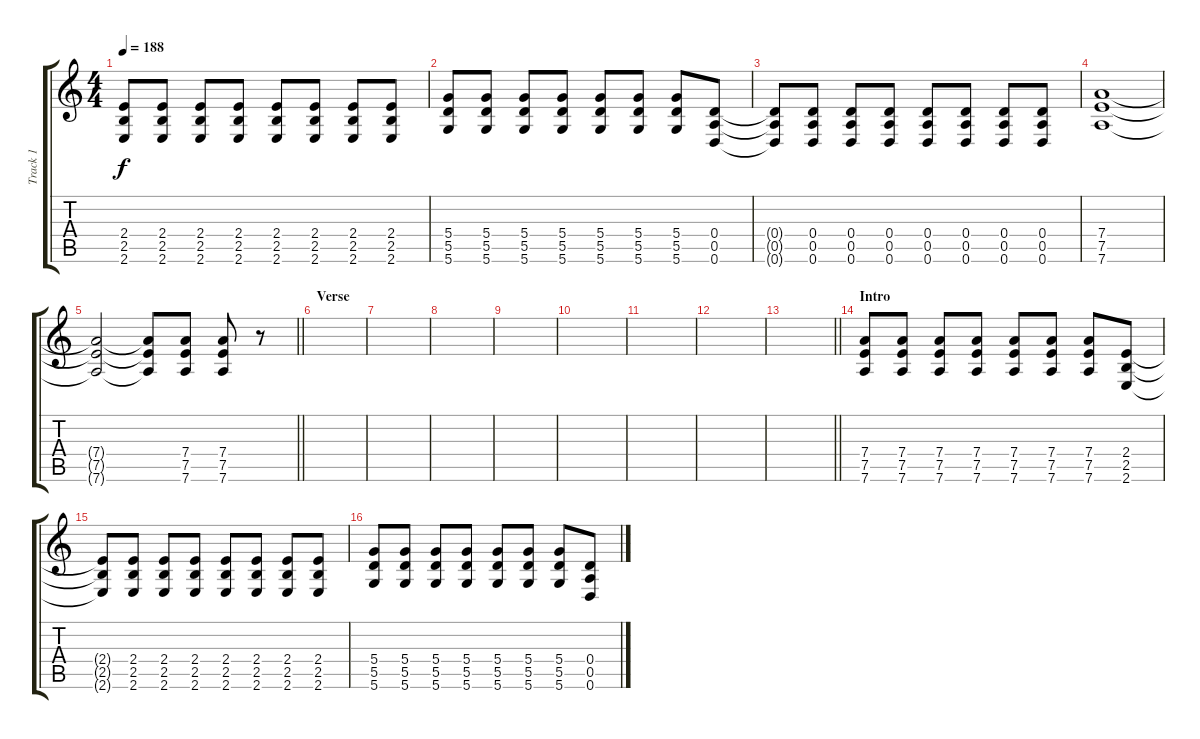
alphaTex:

\track ("Track 1" "Track 1") {instrument overdrivenguitar}
\staff {score tabs}
\tuning (E4 B3 G3 D3 A2 D2) {hide}
\ts (4 4)
\tempo 188
\clef g2
\ks c
(2.4{t} 2.5{t} 2.6{t}).8{dy f} (2.4 2.5 2.6).8 (2.4 2.5 2.6).8 (2.4 2.5 2.6).8 (2.4 2.5 2.6).8 (2.4 2.5 2.6).8 (2.4 2.5 2.6).8 (2.4 2.5 2.6).8 |
(5.4 5.5 5.6).8 (5.4 5.5 5.6).8 (5.4 5.5 5.6).8 (5.4 5.5 5.6).8 (5.4 5.5 5.6).8 (5.4 5.5 5.6).8 (5.4 5.5 5.6).8 (0.4 0.5 0.6).8 |
(0.4{t} 0.5{t} 0.6{t}).8 (0.4 0.5 0.6).8 (0.4 0.5 0.6).8 (0.4 0.5 0.6).8 (0.4 0.5 0.6).8 (0.4 0.5 0.6).8 (0.4 0.5 0.6).8 (0.4 0.5 0.6).8 |
(7.4 7.5 7.6).1 |
\barLineRight lightlight
(7.4{t} 7.5{t} 7.6{t}).2 (7.4{t} 7.5{t} 7.6{t}).8 (7.4 7.5 7.6).8 (7.4 7.5 7.6).8 r.8 |
\section ("" "Verse")
|
|
|
|
|
|
|
\barLineRight lightlight
|
\section ("" "Intro")
(7.4 7.5 7.6).8 (7.4 7.5 7.6).8 (7.4 7.5 7.6).8 (7.4 7.5 7.6).8 (7.4 7.5 7.6).8 (7.4 7.5 7.6).8 (7.4 7.5 7.6).8 (2.4 2.5 2.6).8 |
(2.4{t} 2.5{t} 2.6{t}).8 (2.4 2.5 2.6).8 (2.4 2.5 2.6).8 (2.4 2.5 2.6).8 (2.4 2.5 2.6).8 (2.4 2.5 2.6).8 (2.4 2.5 2.6).8 (2.4 2.5 2.6).8 |
(5.4 5.5 5.6).8 (5.4 5.5 5.6).8 (5.4 5.5 5.6).8 (5.4 5.5 5.6).8 (5.4 5.5 5.6).8 (5.4 5.5 5.6).8 (5.4 5.5 5.6).8 (0.4 0.5 0.6).8
